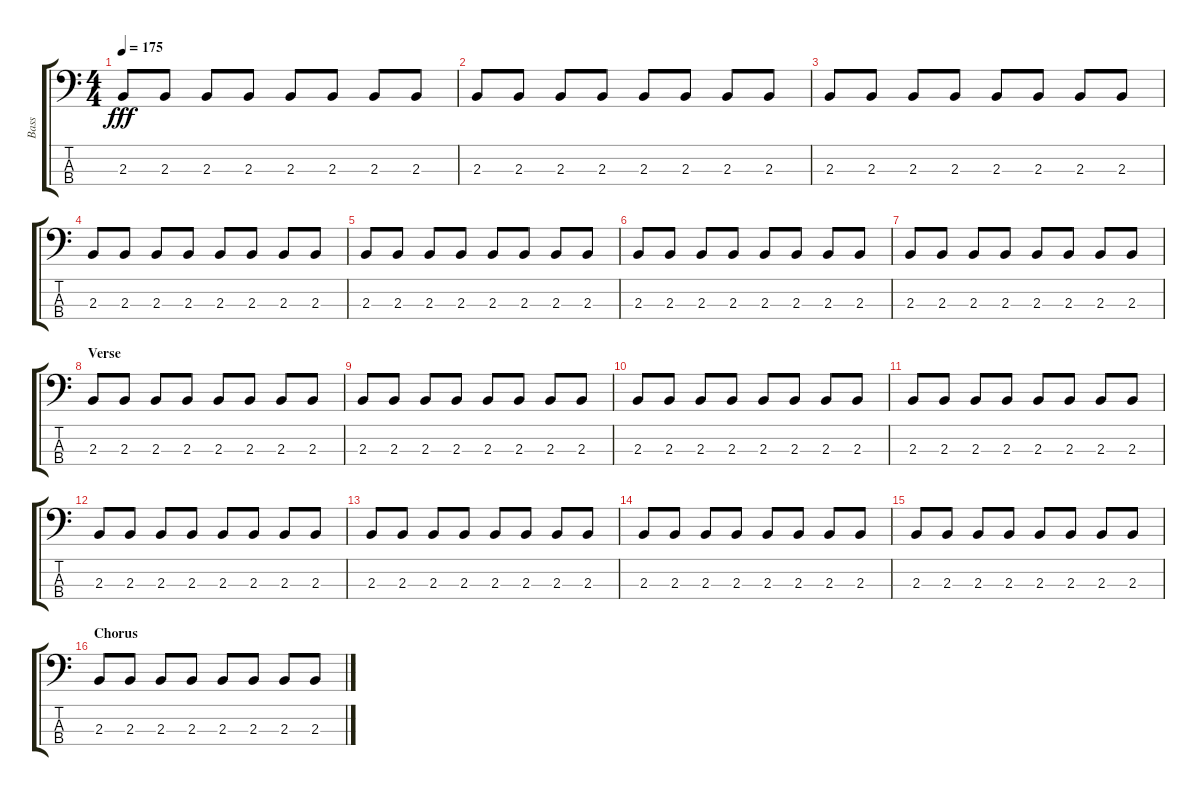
\track ("Bass" "Bass") {instrument electricbassfinger}
\staff {score tabs}
\tuning (G2 D2 A1 E1) {hide}
\ts (4 4)
\tempo 175
\clef f4
\ks c
2.3.8{dy fff} 2.3.8 2.3.8 2.3.8 2.3.8 2.3.8 2.3.8 2.3.8 |
2.3.8 2.3.8 2.3.8 2.3.8 2.3.8 2.3.8 2.3.8 2.3.8 |
2.3.8 2.3.8 2.3.8 2.3.8 2.3.8 2.3.8 2.3.8 2.3.8 |
2.3.8 2.3.8 2.3.8 2.3.8 2.3.8 2.3.8 2.3.8 2.3.8 |
2.3.8 2.3.8 2.3.8 2.3.8 2.3.8 2.3.8 2.3.8 2.3.8 |
2.3.8 2.3.8 2.3.8 2.3.8 2.3.8 2.3.8 2.3.8 2.3.8 |
2.3.8 2.3.8 2.3.8 2.3.8 2.3.8 2.3.8 2.3.8 2.3.8 |
\section ("" "Verse")
2.3.8 2.3.8 2.3.8 2.3.8 2.3.8 2.3.8 2.3.8 2.3.8 |
2.3.8 2.3.8 2.3.8 2.3.8 2.3.8 2.3.8 2.3.8 2.3.8 |
2.3.8 2.3.8 2.3.8 2.3.8 2.3.8 2.3.8 2.3.8 2.3.8 |
2.3.8 2.3.8 2.3.8 2.3.8 2.3.8 2.3.8 2.3.8 2.3.8 |
2.3.8 2.3.8 2.3.8 2.3.8 2.3.8 2.3.8 2.3.8 2.3.8 |
2.3.8 2.3.8 2.3.8 2.3.8 2.3.8 2.3.8 2.3.8 2.3.8 |
2.3.8 2.3.8 2.3.8 2.3.8 2.3.8 2.3.8 2.3.8 2.3.8 |
2.3.8 2.3.8 2.3.8 2.3.8 2.3.8 2.3.8 2.3.8 2.3.8 |
\section ("" "Chorus")
2.3.8 2.3.8 2.3.8 2.3.8 2.3.8 2.3.8 2.3.8 2.3.8
